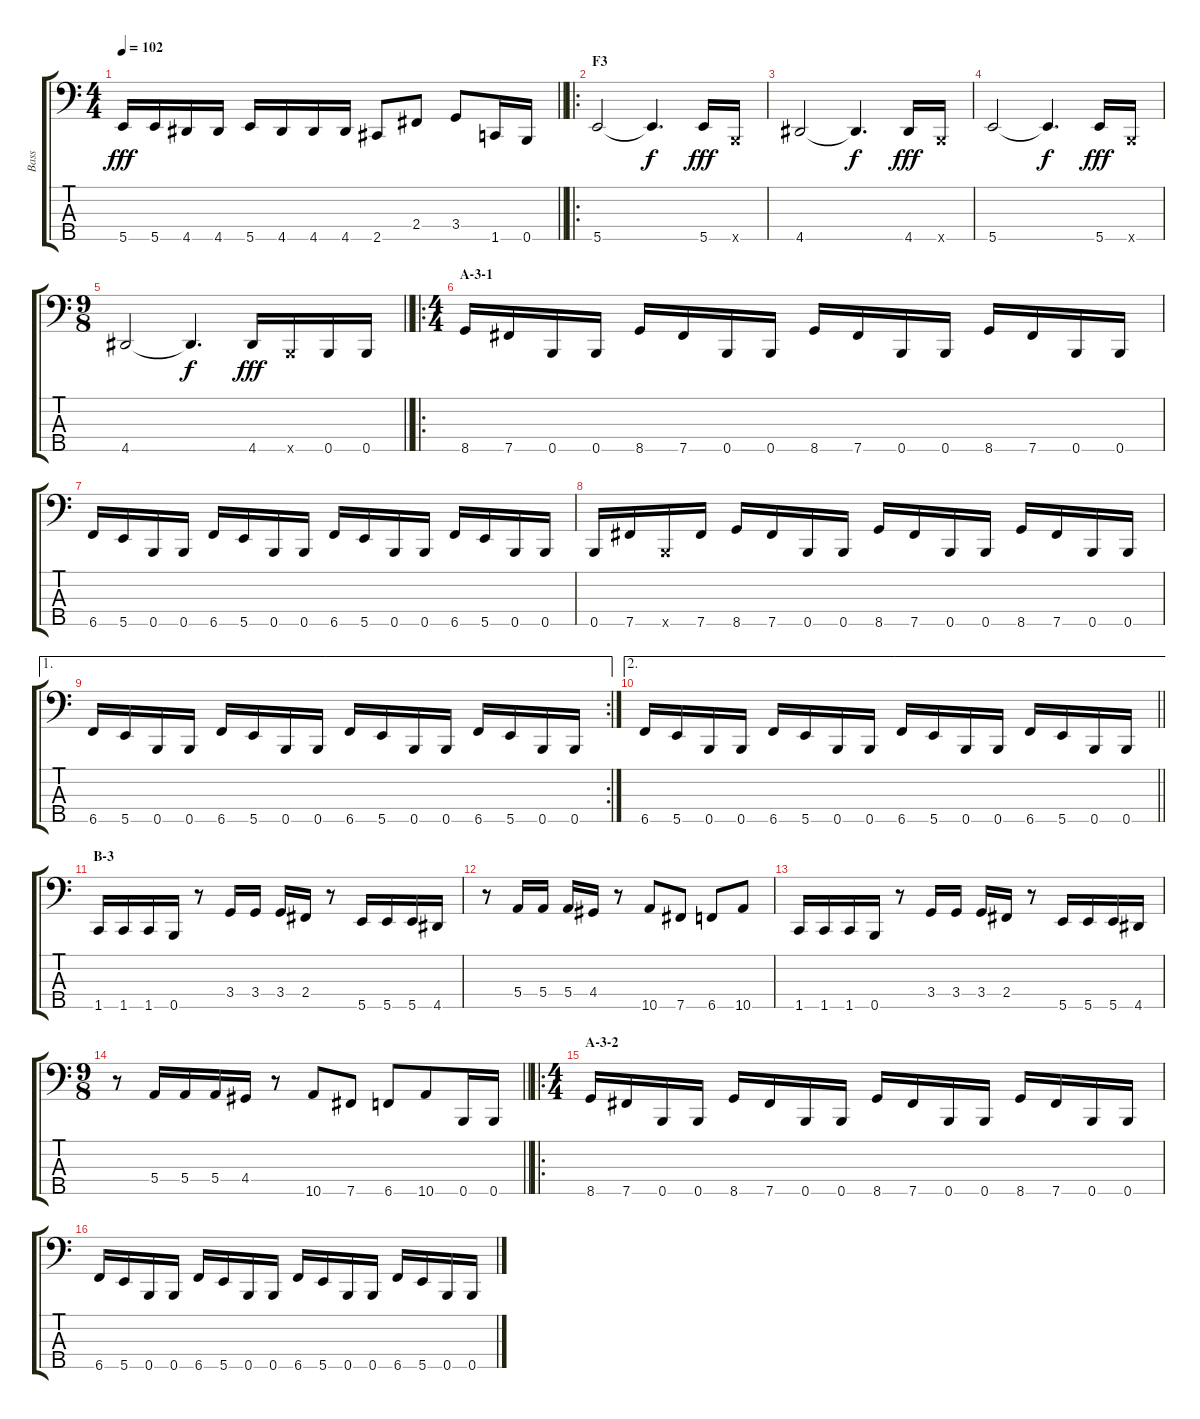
\track ("Bass" "Bass") {instrument electricbassfinger}
\staff {score tabs}
\tuning (G2 D2 A1 E1 B0) {hide}
\ts (4 4)
\tempo 102
\clef f4
\barLineRight lightlight
\ks c
5.5.16{dy fff} 5.5.16 4.5.16 4.5.16 5.5.16 4.5.16 4.5.16 4.5.16 2.5.8 2.4.8 3.4.8 1.5.16 0.5.16 |
\ro
\section ("" "F3")
5.5.2 5.5{t}.4{d dy f} 5.5.16{dy fff} 0.5{x}.16 |
4.5.2 4.5{t}.4{d dy f} 4.5.16{dy fff} 0.5{x}.16 |
5.5.2 5.5{t}.4{d dy f} 5.5.16{dy fff} 0.5{x}.16 |
\ts (9 8)
\barLineRight lightlight
4.5.2 4.5{t}.4{d dy f} 4.5.16{dy fff} 0.5{x}.16 0.5.16 0.5.16 |
\ro
\ts (4 4)
\section ("" "A-3-1")
8.5.16 7.5.16 0.5.16 0.5.16 8.5.16 7.5.16 0.5.16 0.5.16 8.5.16 7.5.16 0.5.16 0.5.16 8.5.16 7.5.16 0.5.16 0.5.16 |
6.5.16 5.5.16 0.5.16 0.5.16 6.5.16 5.5.16 0.5.16 0.5.16 6.5.16 5.5.16 0.5.16 0.5.16 6.5.16 5.5.16 0.5.16 0.5.16 |
0.5.16 7.5.16 0.5{x}.16 7.5.16 8.5.16 7.5.16 0.5.16 0.5.16 8.5.16 7.5.16 0.5.16 0.5.16 8.5.16 7.5.16 0.5.16 0.5.16 |
\ae 1
\rc 2
6.5.16 5.5.16 0.5.16 0.5.16 6.5.16 5.5.16 0.5.16 0.5.16 6.5.16 5.5.16 0.5.16 0.5.16 6.5.16 5.5.16 0.5.16 0.5.16 |
\ae 2
\barLineRight lightlight
6.5.16 5.5.16 0.5.16 0.5.16 6.5.16 5.5.16 0.5.16 0.5.16 6.5.16 5.5.16 0.5.16 0.5.16 6.5.16 5.5.16 0.5.16 0.5.16 |
\section ("" "B-3")
1.5.16 1.5.16 1.5.16 0.5.16 r.8 3.4.16 3.4.16 3.4.16 2.4.16 r.8 5.5.16 5.5.16 5.5.16 4.5.16 |
r.8 5.4.16 5.4.16 5.4.16 4.4.16 r.8 10.5.8 7.5.8 6.5.8 10.5.8 |
1.5.16 1.5.16 1.5.16 0.5.16 r.8 3.4.16 3.4.16 3.4.16 2.4.16 r.8 5.5.16 5.5.16 5.5.16 4.5.16 |
\ts (9 8)
\barLineRight lightlight
r.8 5.4.16 5.4.16 5.4.16 4.4.16 r.8 10.5.8 7.5.8 6.5.8 10.5.8 0.5.16 0.5.16 |
\ro
\ts (4 4)
\section ("" "A-3-2")
8.5.16 7.5.16 0.5.16 0.5.16 8.5.16 7.5.16 0.5.16 0.5.16 8.5.16 7.5.16 0.5.16 0.5.16 8.5.16 7.5.16 0.5.16 0.5.16 |
6.5.16 5.5.16 0.5.16 0.5.16 6.5.16 5.5.16 0.5.16 0.5.16 6.5.16 5.5.16 0.5.16 0.5.16 6.5.16 5.5.16 0.5.16 0.5.16
